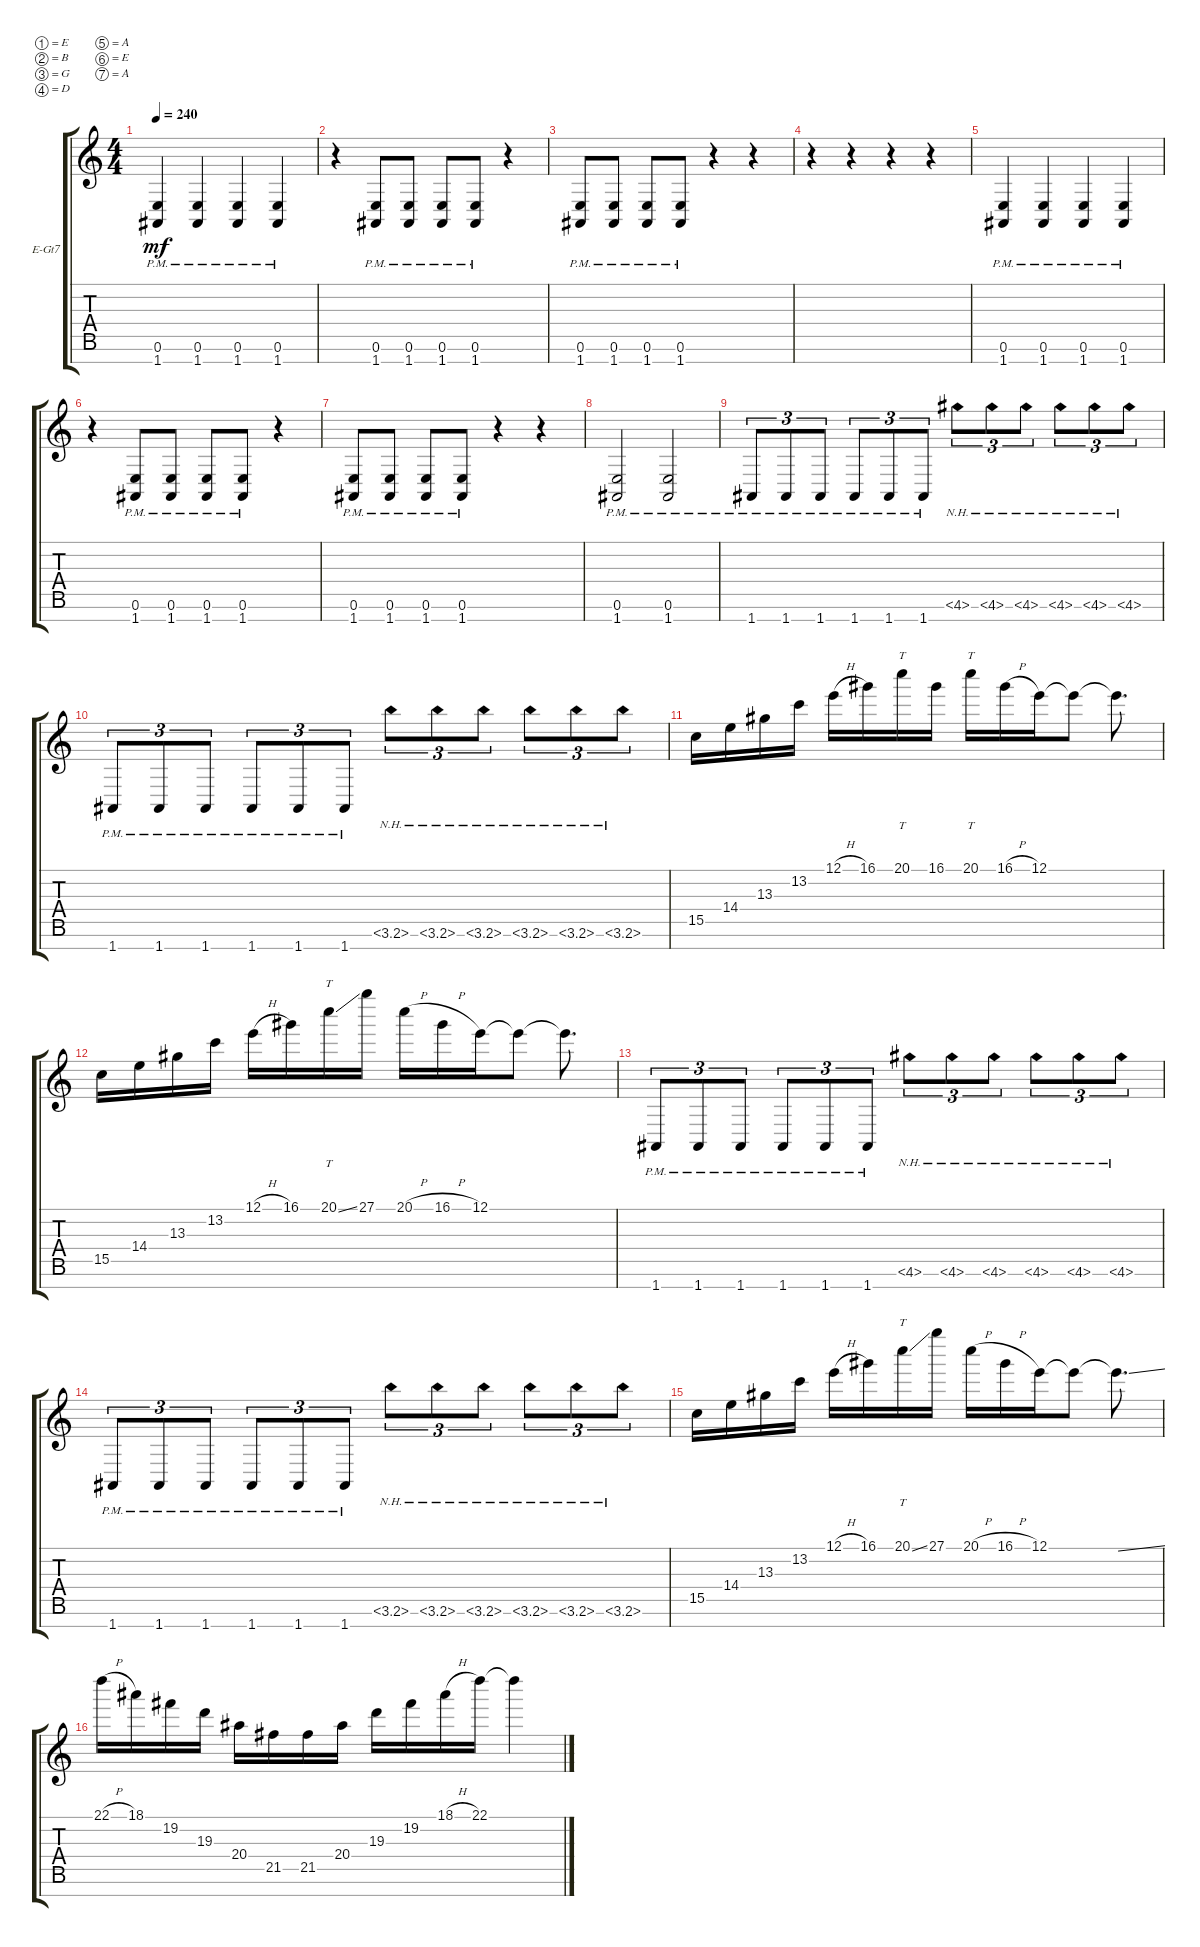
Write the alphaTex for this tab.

\defaultSystemsLayout 4
\bracketExtendMode groupsimilarinstruments
\firstSystemTrackNameOrientation horizontal
\otherSystemsTrackNameOrientation horizontal
\track ("Electric Guitar" "E-Gt7") {instrument distortionguitar}
\staff {score tabs}
\tuning (E4 B3 G3 D3 A2 E2 A1)
\ts (4 4)
\tempo 240
\clef g2
\ks c
(1.7{pm} 0.6{pm}).4{dy mf} (1.7{pm} 0.6{pm}).4 (1.7{pm} 0.6{pm}).4 (1.7{pm} 0.6{pm}).4 |
r.4 (1.7{pm} 0.6{pm}).8 (1.7{pm} 0.6{pm}).8 (1.7{pm} 0.6{pm}).8 (1.7{pm} 0.6{pm}).8 r.4 |
(1.7{pm} 0.6{pm}).8 (1.7{pm} 0.6{pm}).8 (1.7{pm} 0.6{pm}).8 (1.7{pm} 0.6{pm}).8 r.4 r.4 |
r.4 r.4 r.4 r.4 |
(1.7{pm} 0.6{pm}).4 (1.7{pm} 0.6{pm}).4 (1.7{pm} 0.6{pm}).4 (1.7{pm} 0.6{pm}).4 |
r.4 (1.7{pm} 0.6{pm}).8 (1.7{pm} 0.6{pm}).8 (1.7{pm} 0.6{pm}).8 (1.7{pm} 0.6{pm}).8 r.4 |
(1.7{pm} 0.6{pm}).8 (1.7{pm} 0.6{pm}).8 (1.7{pm} 0.6{pm}).8 (1.7{pm} 0.6{pm}).8 r.4 r.4 |
(1.7{pm} 0.6{pm}).2 (1.7{pm} 0.6{pm}).2 |
1.7{pm}.8{tu (3 2)} 1.7{pm}.8{tu (3 2)} 1.7{pm}.8{tu (3 2)} 1.7{pm}.8{tu (3 2)} 1.7{pm}.8{tu (3 2)} 1.7{pm}.8{tu (3 2)} 4.6{nh}.8{tu (3 2)} 4.6{nh}.8{tu (3 2)} 4.6{nh}.8{tu (3 2)} 4.6{nh}.8{tu (3 2)} 4.6{nh}.8{tu (3 2)} 4.6{nh}.8{tu (3 2)} |
1.7{pm}.8{tu (3 2)} 1.7{pm}.8{tu (3 2)} 1.7{pm}.8{tu (3 2)} 1.7{pm}.8{tu (3 2)} 1.7{pm}.8{tu (3 2)} 1.7{pm}.8{tu (3 2)} 3.6{nh}.8{tu (3 2)} 3.6{nh}.8{tu (3 2)} 3.6{nh}.8{tu (3 2)} 3.6{nh}.8{tu (3 2)} 3.6{nh}.8{tu (3 2)} 3.6{nh}.8{tu (3 2)} |
15.5.16 14.4.16 13.3.16 13.2.16 12.1{h}.16 16.1.16 20.1.16{tt} 16.1.16 20.1.16{tt} 16.1{h}.16 12.1.16 12.1{t}.8 12.1{t}.8{d} |
15.5.16 14.4.16 13.3.16 13.2.16 12.1{h}.16 16.1.16 20.1{ss}.16{tt} 27.1.16 20.1{h}.16 16.1{h}.16 12.1.16 12.1{t}.8 12.1{t}.8{d} |
1.7{pm}.8{tu (3 2)} 1.7{pm}.8{tu (3 2)} 1.7{pm}.8{tu (3 2)} 1.7{pm}.8{tu (3 2)} 1.7{pm}.8{tu (3 2)} 1.7{pm}.8{tu (3 2)} 4.6{nh}.8{tu (3 2)} 4.6{nh}.8{tu (3 2)} 4.6{nh}.8{tu (3 2)} 4.6{nh}.8{tu (3 2)} 4.6{nh}.8{tu (3 2)} 4.6{nh}.8{tu (3 2)} |
1.7{pm}.8{tu (3 2)} 1.7{pm}.8{tu (3 2)} 1.7{pm}.8{tu (3 2)} 1.7{pm}.8{tu (3 2)} 1.7{pm}.8{tu (3 2)} 1.7{pm}.8{tu (3 2)} 3.6{nh}.8{tu (3 2)} 3.6{nh}.8{tu (3 2)} 3.6{nh}.8{tu (3 2)} 3.6{nh}.8{tu (3 2)} 3.6{nh}.8{tu (3 2)} 3.6{nh}.8{tu (3 2)} |
15.5.16 14.4.16 13.3.16 13.2.16 12.1{h}.16 16.1.16 20.1{ss}.16{tt} 27.1.16 20.1{h}.16 16.1{h}.16 12.1.16 12.1{t}.8 12.1{ss t}.8{d} |
22.1{h}.16 18.1.16 19.2.16 19.3.16 20.4.16 21.5.16 21.5.16 20.4.16 19.3.16 19.2.16 18.1{h}.16 22.1.16 22.1{t}.4
